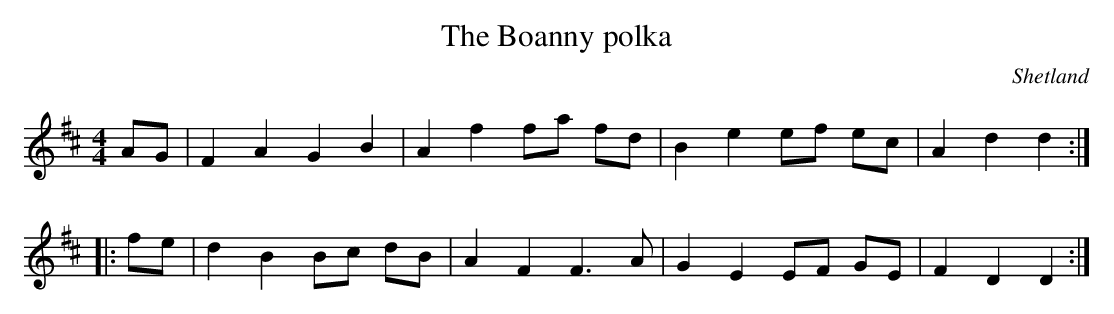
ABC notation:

X:1
T:Boanny polka, The
O:Shetland
M:4/4
K:D
AG |\
F2A2 G2B2 | A2 f2 fa fd | B2e2 ef ec | A2d2d2 :|
|: fe |\
d2B2 Bc dB | A2F2 F3A | G2E2 EF GE | F2D2 D2 :|
